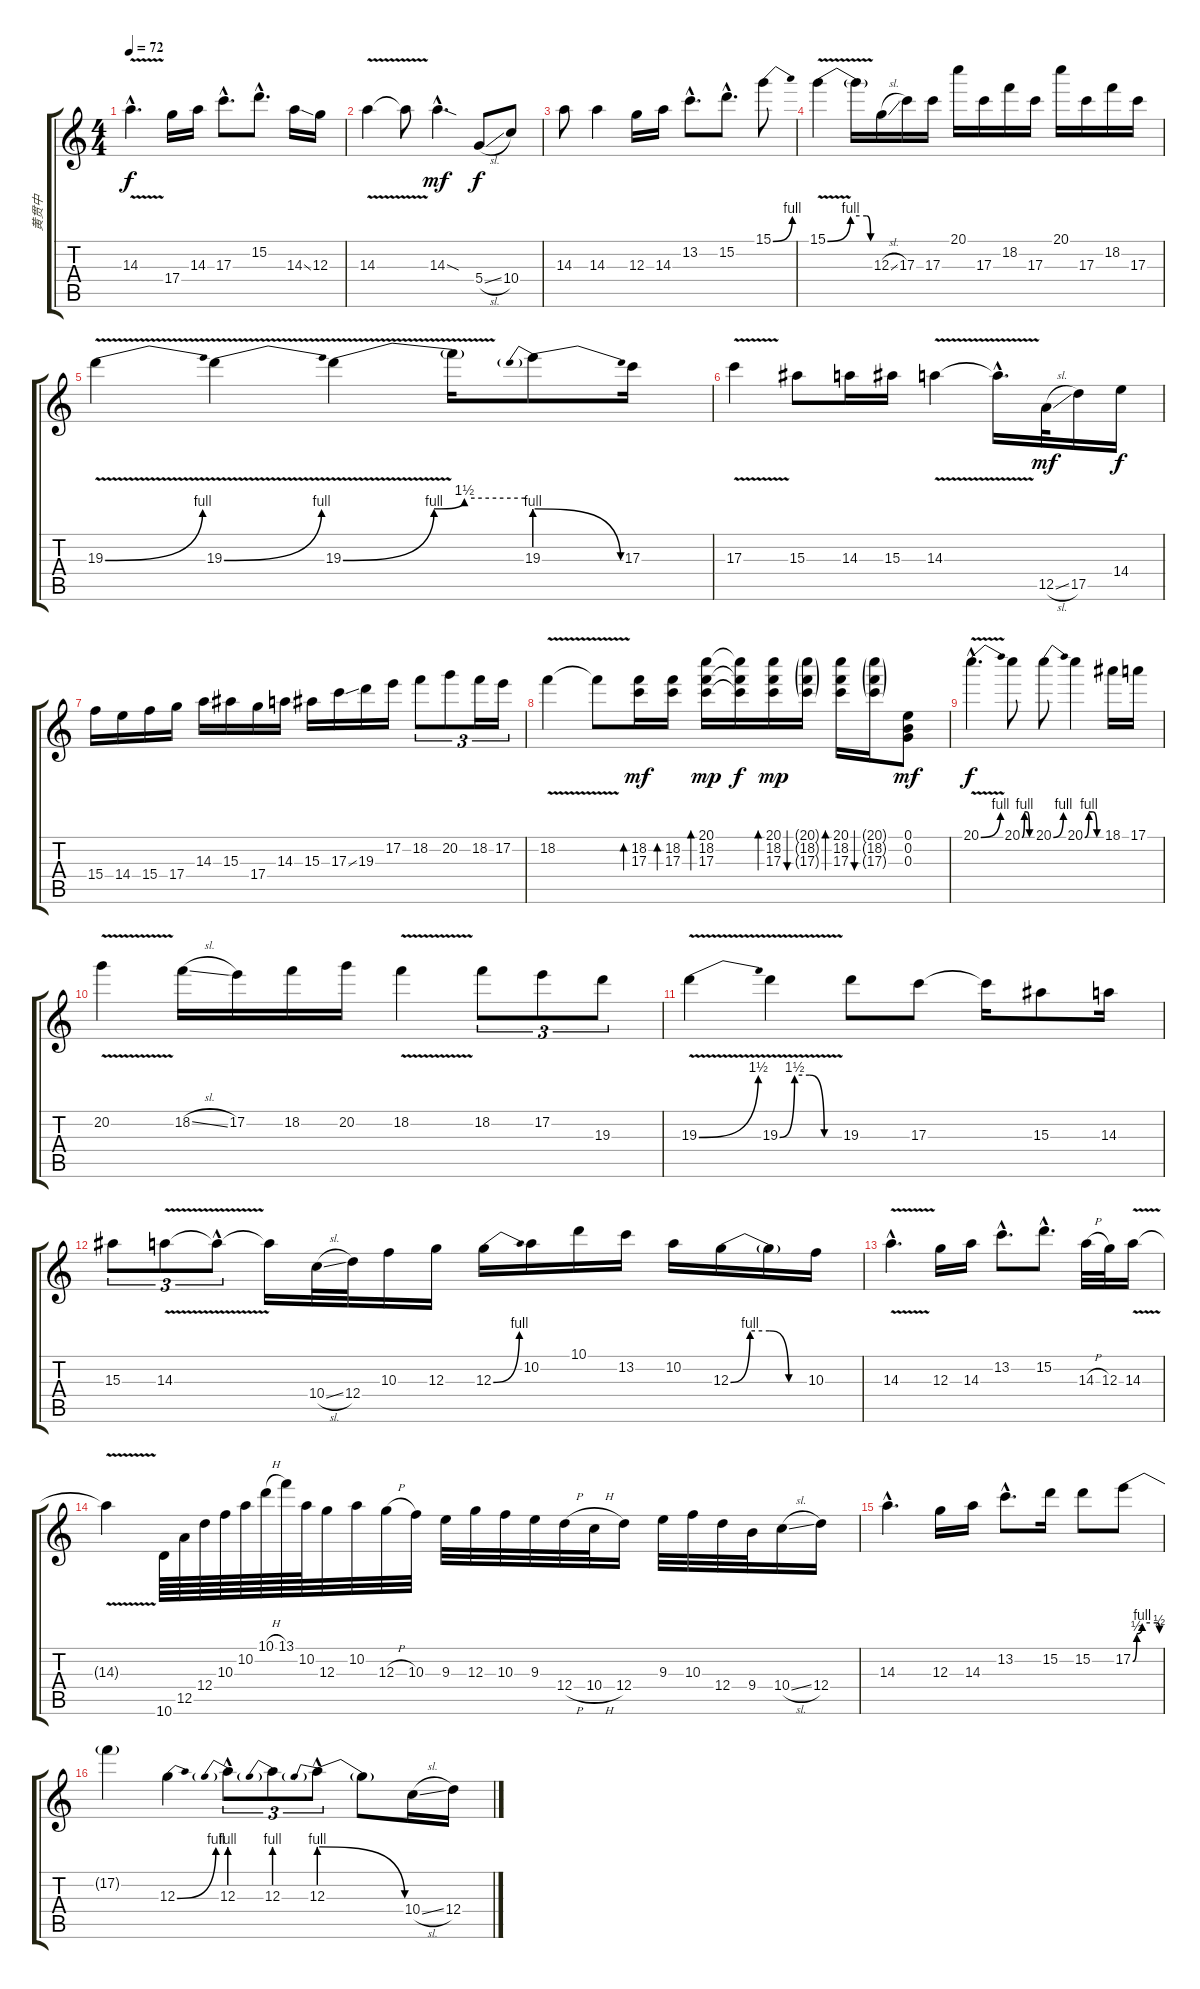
\track ("黄贯中" "黄贯中") {instrument overdrivenguitar}
\staff {score tabs}
\tuning (E4 B3 G3 D3 A2 E2) {hide}
\ts (4 4)
\tempo 72
\clef g2
\ks c
14.3{v hac}.4{d dy f} 17.4.16 14.3.16 17.3{hac}.8{d} 15.2{hac}.8{d} 14.3{ss}.16 12.3.16 |
14.3{v}.4 14.3{t}.8 14.3{sod hac}.4{d dy mf} 5.4{sl}.8{dy f} 10.4.8 |
14.3.8 14.3.4 12.3.16 14.3.16 13.2{hac}.8{d} 15.2{hac}.8{d} 15.1{be (bend 0 0 60 4)}.8 |
15.1{be (custom 0 0 30 4 51 4 56 0 60 0) v}.4 15.1{t}.16 12.3{sl}.16 17.3.16 17.3.16 20.1.16 17.3.16 18.2.16 17.3.16 20.1.16 17.3.16 18.2.16 17.3.16 |
19.3{be (bend 0 0 60 4) v}.4 19.3{be (bend 0 0 60 4) v}.4 19.3{be (custom 0 0 30 4 40 6 60 6) v}.4 19.3{t}.16 19.3{be (prebendrelease 0 4 60 0)}.8 17.3.16 |
17.3{v}.4 15.3.8 14.3.16 15.3.16 14.3{v}.4 14.3{hac t}.16{d} 12.5{sl}.32{dy mf} 17.5.16 14.4.16{dy f} |
15.4.16 14.4.16 15.4.16 17.4.16 14.3.16 15.3.16 17.4.16 14.3.16 15.3.16 17.3{ss}.16 19.3.16 17.2.16 18.2.8{tu (3 2)} 20.2.8{tu (3 2)} 18.2.16{tu (3 2)} 17.2.16{tu (3 2)} |
18.2{v}.4 18.2{t}.8 (18.2 17.3).16{bd 60 dy mf} (18.2 17.3).16{bd 60} (20.1 18.2 17.3).16{bd 60 dy mp} (20.1{t} 18.2{t} 17.3{t}).16{dy f} (20.1 18.2 17.3).16{bd 120 dy mp} (20.1{g} 18.2{g} 17.3{g}).16{bu 120} (20.1 18.2 17.3).16{bd 120} (20.1{g} 18.2{g} 17.3{g}).16{bu 60} (0.1 0.2 0.3).8{dy mf} |
20.1{be (bend 0 0 60 4) v hac}.4{d dy f} 20.1{be (custom 0 0 15 4 30 4 45 0 60 0)}.8 20.1{be (bend 0 0 60 4)}.8 20.1{be (custom 0 0 15 4 30 4 45 0 60 0)}.4 18.1.16 17.1.16 |
20.2{v}.4 18.2{sl}.16 17.2.16 18.2.16 20.2.16 18.2{v}.4 18.2.8{tu (3 2)} 17.2.8{tu (3 2)} 19.3.8{tu (3 2)} |
19.3{be (bend 0 0 60 6) v}.4 19.3{be (custom 0 0 15 6 30 6 45 0 60 0) v}.4 19.3.8 17.3.8 17.3{t}.16 15.3.8 14.3.16 |
15.3.8{tu (3 2)} 14.3{v}.8{tu (3 2)} 14.3{hac t}.8{tu (3 2)} 14.3{t}.16 10.4{sl}.32 12.4.32 10.3.16 12.3.16 12.3{be (bend 0 0 60 4)}.16 10.2.16 10.1.16 13.2.16 10.2.16 12.3{be (custom 0 0 15 4 30 4 45 0 60 0)}.16 12.3{t}.16 10.3.16 |
14.3{v hac}.4{d} 12.3.16 14.3.16 13.2{hac}.8{d} 15.2{hac}.8{d} 14.3{h}.32 12.3.32 14.3{v}.16 |
14.3{t}.4 10.6.64 12.5.64 12.4.64 10.3.64 10.2.64 10.1{h}.64 13.1.64 10.2.64 12.3.32 10.2.32 12.3{h}.32 10.3.32 9.3.32 12.3.32 10.3.32 9.3.32 12.4{h}.32 10.4{h}.32 12.4.16 9.3.32 10.3.32 12.4.32 9.4.32 10.4{sl}.16 12.4.16 |
14.3{hac}.4{d} 12.3.16 14.3.16 13.2{hac}.8{d} 15.2.16 15.2.8 17.2{be (custom 0 0 9 2 21 4 55 4 60 2)}.8 |
17.2{t}.4 12.3{be (bend 0 0 60 4)}.4 12.3{be (prebend 0 4 60 4) hac}.8{tu (3 2)} 12.3{be (prebend 0 4 60 4)}.8{tu (3 2)} 12.3{be (prebendrelease 0 4 60 0) hac}.8{tu (3 2)} 12.3{t}.8 10.4{sl}.16 12.4.16
